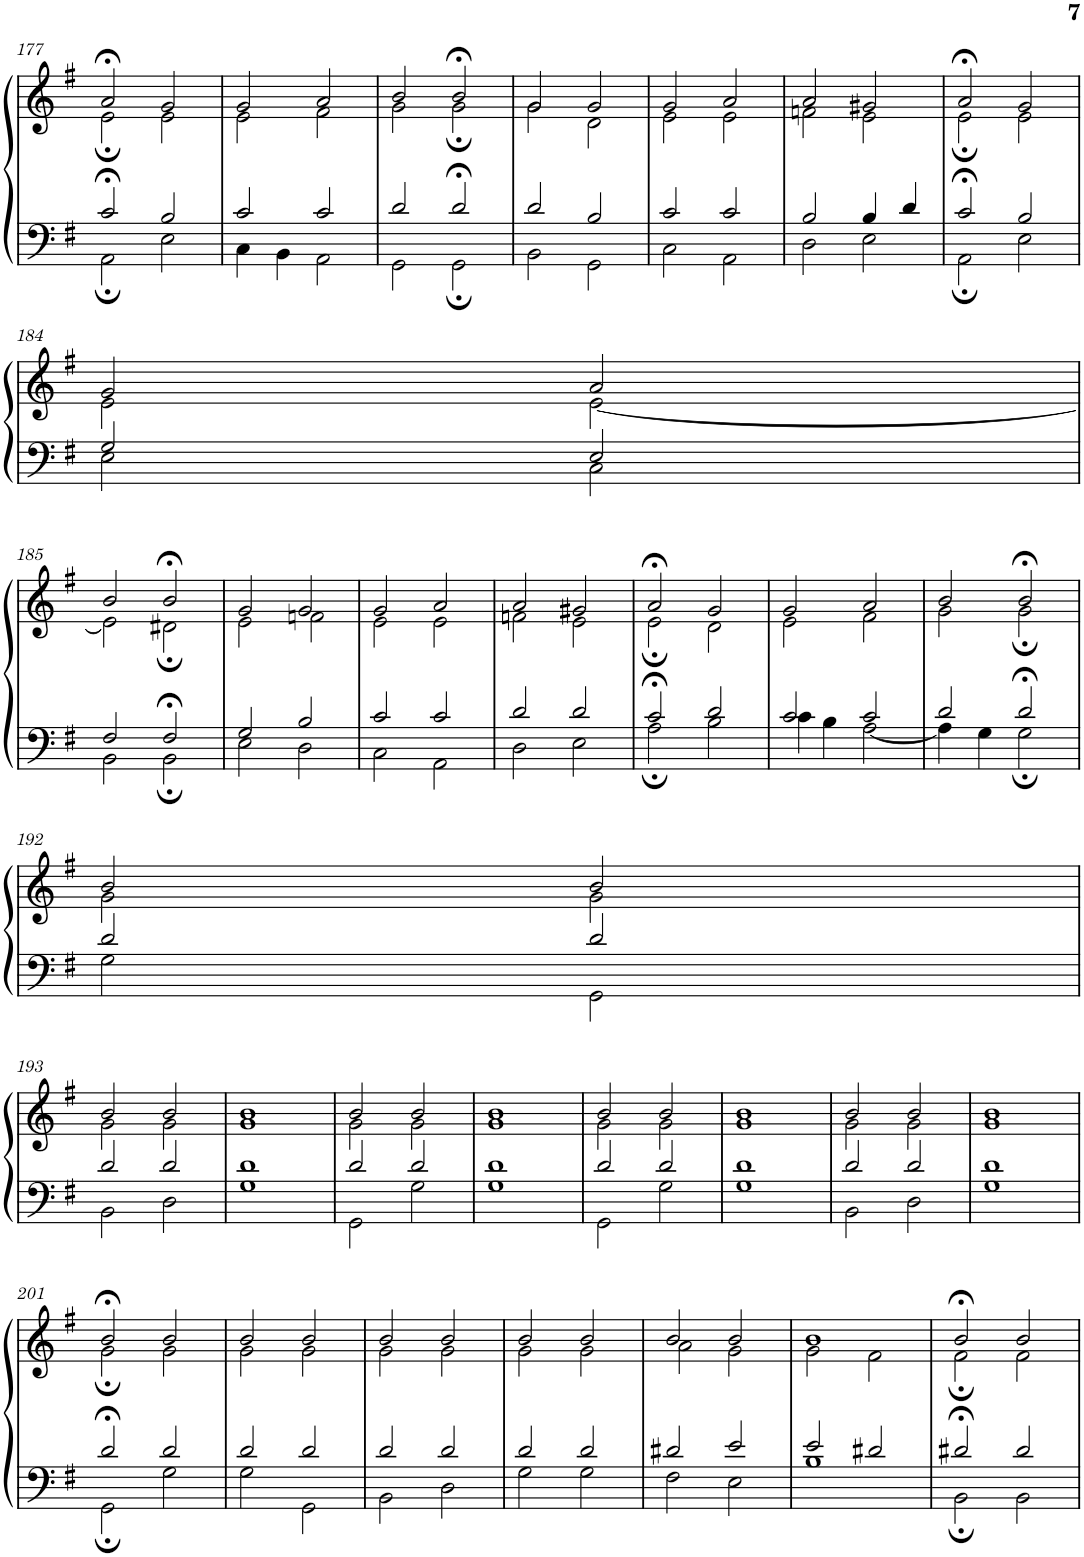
**kern	**kern
*part1	*part1
*staff2	*staff1
*I"Piano	*
*I'Pno.	*
!!LO:PB:g=z
*clefF4	*clefG2
*k[f#]	*k[f#]
*M4/4	*M4/4
*met(c)	*met(c)
=177	=177
*^	*^
2c;</	2AA;\	2a;</	2e;\
2B/	2E\	2g/	2e\
=178	=178	=178	=178
2c/	4C\	2g/	2e\
.	4BB\	.	.
2c/	2AA\	2a/	2f#\
=179	=179	=179	=179
2d/	2GG\	2b/	2g\
2d;</	2GG;\	2b;</	2g;\
=180	=180	=180	=180
2d/	2BB\	2g/	2g\
2B/	2GG\	2g/	2d\
=181	=181	=181	=181
2c/	2C\	2g/	2e\
2c/	2AA\	2a/	2e\
=182	=182	=182	=182
2B/	2D\	2a/	2fn\
4B/	2E\	2g#X/	2e\
4d/	.	.	.
=183	=183	=183	=183
2c;</	2AA;\	2a;</	2e;\
2B/	2E\	2g/	2e\
!!LO:LB:g=z	!!
=184	=184	=184	=184
2G/	2E\	2g/	2e\
2E/	2C\	2a/	[2e\
!!LO:LB:g=z	!!
=185	=185	=185	=185
2F#/	2BB\	2b/	2e\]
2F#;</	2BB;\	2b;</	2d#X;\
=186	=186	=186	=186
2G/	2E\	2g/	2e\
2B/	2D\	2g/	2fn\
=187	=187	=187	=187
2c/	2C\	2g/	2e\
2c/	2AA\	2a/	2e\
=188	=188	=188	=188
2d/	2D\	2a/	2fn\
2d/	2E\	2g#X/	2e\
=189	=189	=189	=189
2c;</	2A;\	2a;</	2e;\
2d/	2B\	2g/	2d\
=190	=190	=190	=190
2c/	4c\	2g/	2e\
.	4B\	.	.
2c/	[2A\	2a/	2f#\
=191	=191	=191	=191
2d/	4A\]	2b/	2g\
.	4G\	.	.
2d;</	2G;\	2b;</	2g;\
!!LO:LB:g=z	!!
=192	=192	=192	=192
2d/	2G\	2b/	2g\
2d/	2GG\	2b/	2g\
!!LO:LB:g=z	!!
=193	=193	=193	=193
2d/	2BB\	2b/	2g\
2d/	2D\	2b/	2g\
=194	=194	=194	=194
1d	1G	1b	1g
=195	=195	=195	=195
2d/	2GG\	2b/	2g\
2d/	2G\	2b/	2g\
=196	=196	=196	=196
1d	1G	1b	1g
=197	=197	=197	=197
2d/	2GG\	2b/	2g\
2d/	2G\	2b/	2g\
=198	=198	=198	=198
1d	1G	1b	1g
=199	=199	=199	=199
2d/	2BB\	2b/	2g\
2d/	2D\	2b/	2g\
=200	=200	=200	=200
1d	1G	1b	1g
!!LO:LB:g=z	!!
=201	=201	=201	=201
2d;</	2GG;\	2b;</	2g;\
2d/	2G\	2b/	2g\
=202	=202	=202	=202
2d/	2G\	2b/	2g\
2d/	2GG\	2b/	2g\
=203	=203	=203	=203
2d/	2BB\	2b/	2g\
2d/	2D\	2b/	2g\
=204	=204	=204	=204
2d/	2G\	2b/	2g\
2d/	2G\	2b/	2g\
=205	=205	=205	=205
2d#X/	2F#\	2b/	2a\
2e/	2E\	2b/	2g\
=206	=206	=206	=206
2e/	1B	1b	2g\
2d#X/	.	.	2f#\
=207	=207	=207	=207
2d#X;</	2BB;\	2b;</	2f#;\
2d#/	2BB\	2b/	2f#\
*v	*v	*	*
*	*v	*v
=	=
*-	*-
